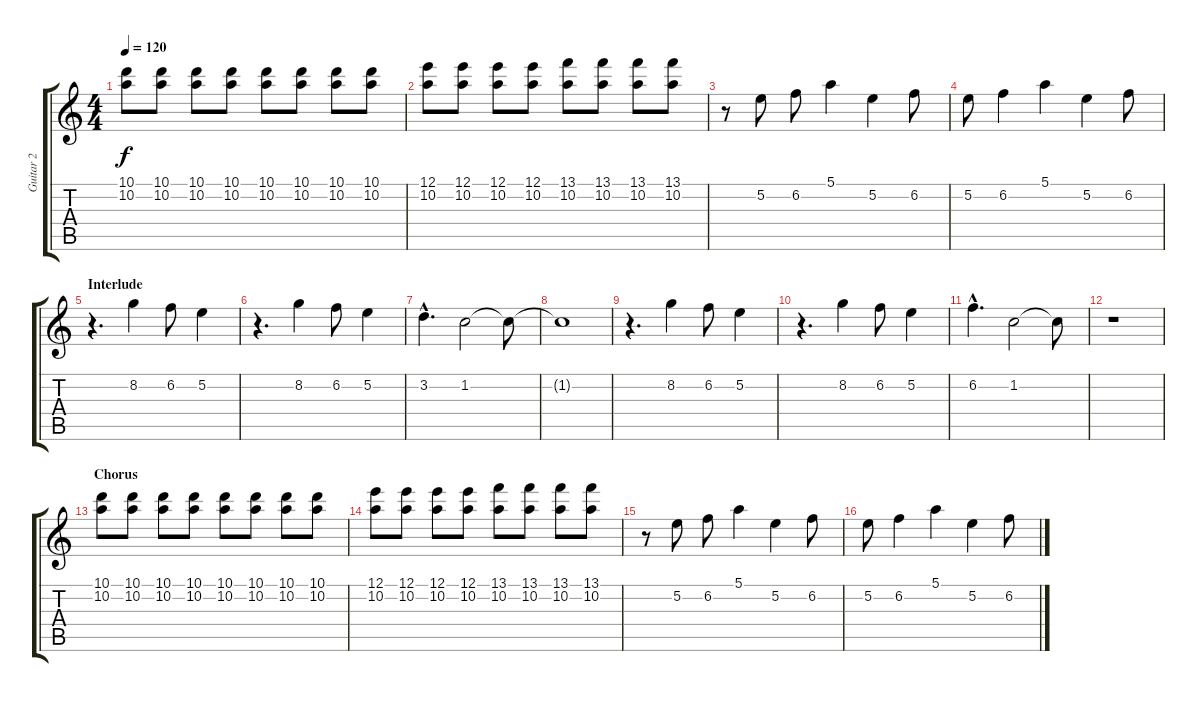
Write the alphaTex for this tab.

\track ("Guitar 2" "Guitar 2") {instrument electricguitarjazz}
\staff {score tabs}
\tuning (E4 B3 G3 D3 A2 E2) {hide}
\ts (4 4)
\tempo 120
\clef g2
\ks c
(10.1 10.2).8{dy f} (10.1 10.2).8 (10.1 10.2).8 (10.1 10.2).8 (10.1 10.2).8 (10.1 10.2).8 (10.1 10.2).8 (10.1 10.2).8 |
(12.1 10.2).8 (12.1 10.2).8 (12.1 10.2).8 (12.1 10.2).8 (13.1 10.2).8 (13.1 10.2).8 (13.1 10.2).8 (13.1 10.2).8 |
r.8 5.2.8 6.2.8 5.1.4 5.2.4 6.2.8 |
5.2.8 6.2.4 5.1.4 5.2.4 6.2.8 |
\section ("" "Interlude")
r.4{d} 8.2.4 6.2.8 5.2.4 |
r.4{d} 8.2.4 6.2.8 5.2.4 |
3.2{hac}.4{d} 1.2.2 1.2{t}.8 |
1.2{t}.1 |
r.4{d} 8.2.4 6.2.8 5.2.4 |
r.4{d} 8.2.4 6.2.8 5.2.4 |
6.2{hac}.4{d} 1.2.2 1.2{t}.8 |
r.1 |
\section ("" "Chorus")
(10.1 10.2).8 (10.1 10.2).8 (10.1 10.2).8 (10.1 10.2).8 (10.1 10.2).8 (10.1 10.2).8 (10.1 10.2).8 (10.1 10.2).8 |
(12.1 10.2).8 (12.1 10.2).8 (12.1 10.2).8 (12.1 10.2).8 (13.1 10.2).8 (13.1 10.2).8 (13.1 10.2).8 (13.1 10.2).8 |
r.8 5.2.8 6.2.8 5.1.4 5.2.4 6.2.8 |
5.2.8 6.2.4 5.1.4 5.2.4 6.2.8
